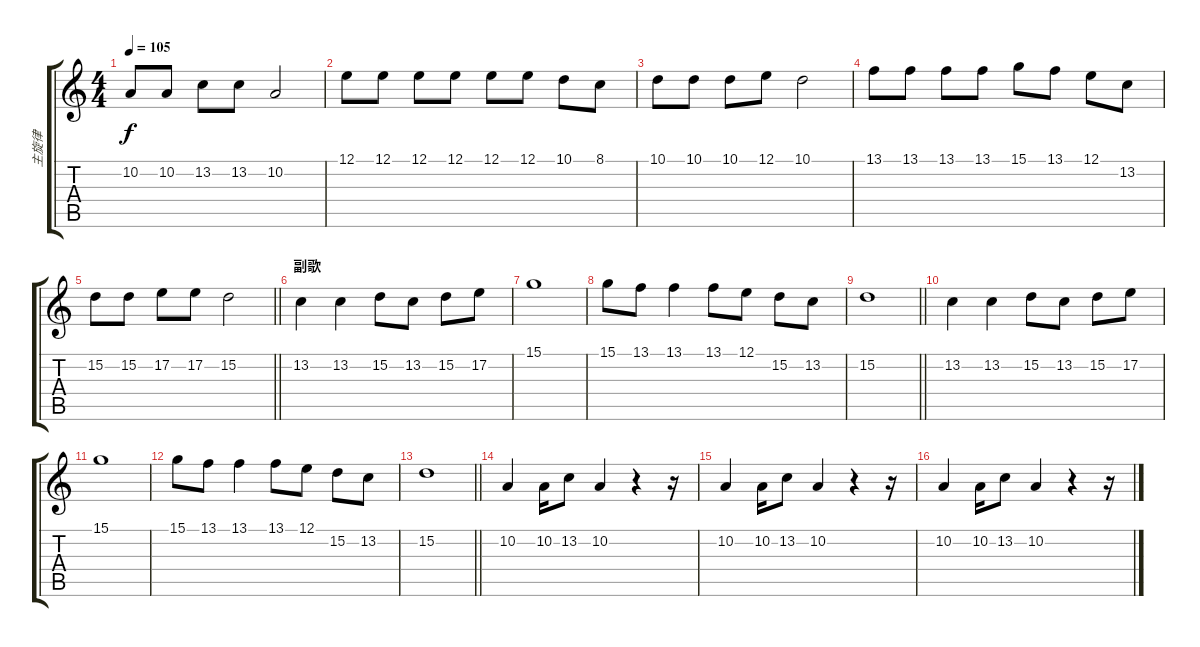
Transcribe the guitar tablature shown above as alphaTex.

\track ("主旋律" "主旋律") {instrument tremolostrings}
\staff {score tabs}
\tuning (E4 B3 G3 D3 A2 E2) {hide}
\ts (4 4)
\tempo 105
\clef g2
\ks c
10.2.8{dy f} 10.2.8 13.2.8 13.2.8 10.2.2 |
12.1.8 12.1.8 12.1.8 12.1.8 12.1.8 12.1.8 10.1.8 8.1.8 |
10.1.8 10.1.8 10.1.8 12.1.8 10.1.2 |
13.1.8 13.1.8 13.1.8 13.1.8 15.1.8 13.1.8 12.1.8 13.2.8 |
\barLineRight lightlight
15.2.8 15.2.8 17.2.8 17.2.8 15.2.2 |
\section ("" "副歌")
13.2.4 13.2.4 15.2.8 13.2.8 15.2.8 17.2.8 |
15.1.1 |
15.1.8 13.1.8 13.1.4 13.1.8 12.1.8 15.2.8 13.2.8 |
\barLineRight lightlight
15.2.1 |
13.2.4 13.2.4 15.2.8 13.2.8 15.2.8 17.2.8 |
15.1.1 |
15.1.8 13.1.8 13.1.4 13.1.8 12.1.8 15.2.8 13.2.8 |
\barLineRight lightlight
15.2.1 |
10.2.4 10.2.16 13.2.8 10.2.4 r.4 r.16 |
10.2.4 10.2.16 13.2.8 10.2.4 r.4 r.16 |
10.2.4 10.2.16 13.2.8 10.2.4 r.4 r.16
